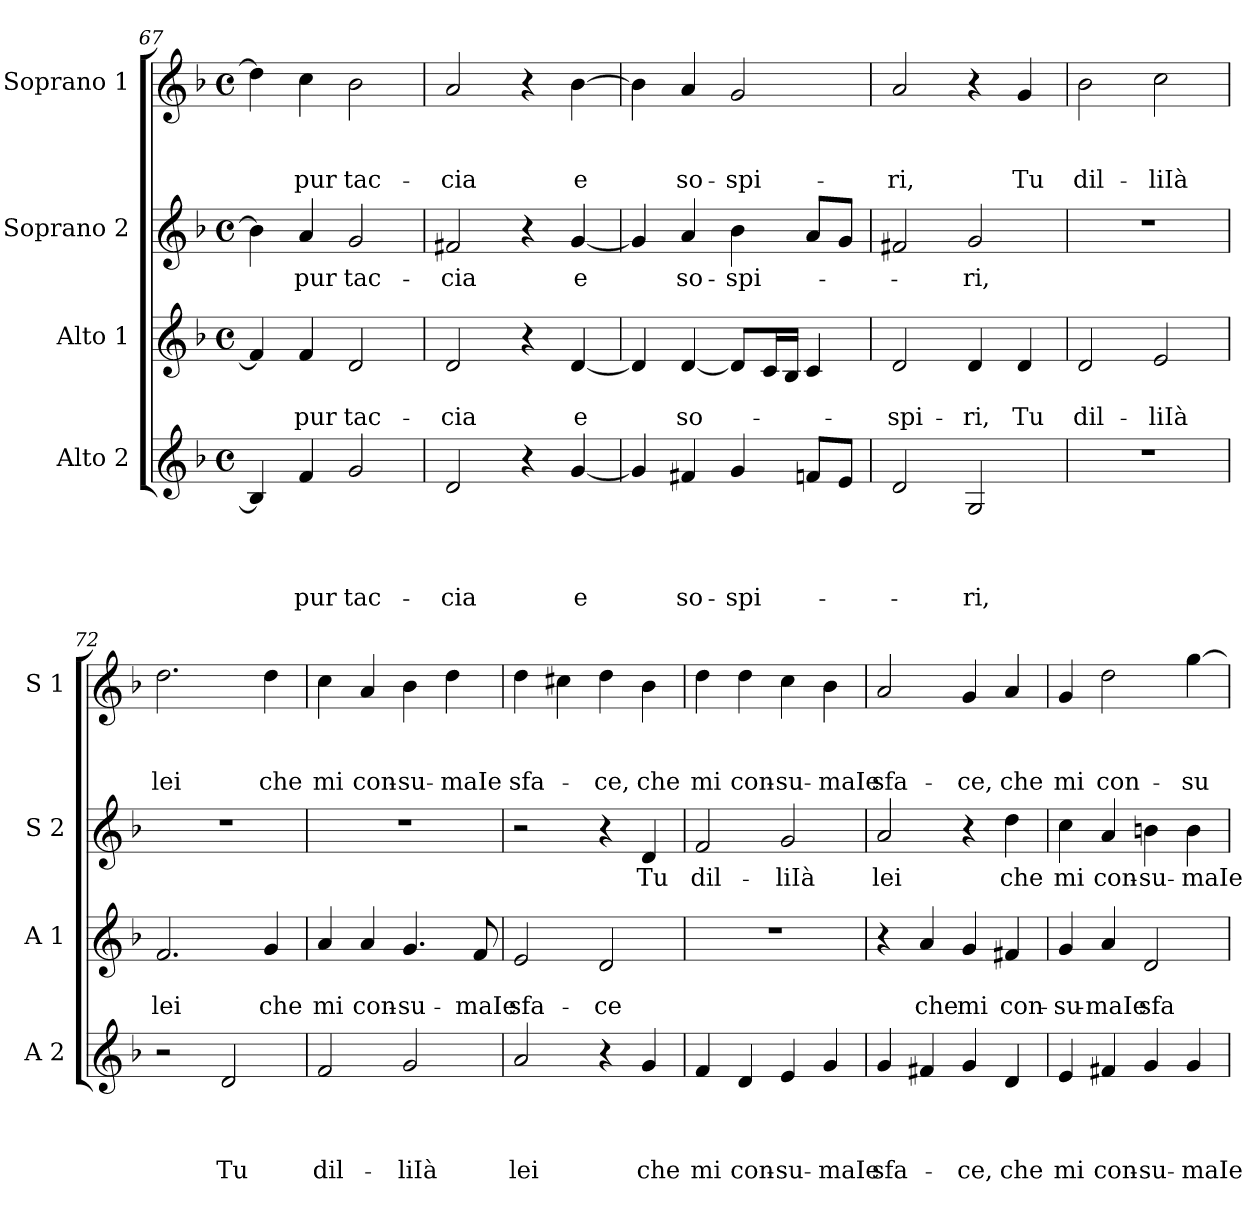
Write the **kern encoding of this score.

**kern	**text	**text	**text	**text	**kern	**text	**text	**kern	**text	**kern	**text	**text	**text
*part4	*part4	*part4	*part4	*part4	*part3	*part3	*part3	*part2	*part2	*part1	*part1	*part1	*part1
*staff4	*staff4	*staff4	*staff4	*staff4	*staff3	*staff3	*staff3	*staff2	*staff2	*staff1	*staff1	*staff1	*staff1
*I"Alto 2	*	*	*	*	*I"Alto 1	*	*	*I"Soprano 2	*	*I"Soprano 1	*	*	*
*I'A 2	*	*	*	*	*I'A 1	*	*	*I'S 2	*	*I'S 1	*	*	*
*clefG2	*	*	*	*	*clefG2	*	*	*clefG2	*	*clefG2	*	*	*
*k[b-]	*	*	*	*	*k[b-]	*	*	*k[b-]	*	*k[b-]	*	*	*
*F:	*	*	*	*	*F:	*	*	*F:	*	*F:	*	*	*
*M4/4	*	*	*	*	*M4/4	*	*	*M4/4	*	*M4/4	*	*	*
*met(c)	*	*	*	*	*met(c)	*	*	*met(c)	*	*met(c)	*	*	*
=67	=67	=67	=67	=67	=67	=67	=67	=67	=67	=67	=67	=67	=67
4B-/]	.	.	.	.	4f/]	.	.	4b-\]	.	4dd\]	.	.	.
!	!	!	!	!LO:LY:b	!	!	!LO:LY:b	!	!LO:LY:b	!	!	!	!LO:LY:b
4f/	.	.	.	pur	4f/	.	pur	4a/	pur	4cc\	.	.	pur
!	!	!	!	!LO:LY:b	!	!	!LO:LY:b	!	!LO:LY:b	!	!	!	!LO:LY:b
2g/	.	.	.	tac-	2d/	.	tac-	2g/	tac-	2b-\	.	.	tac-
=68	=68	=68	=68	=68	=68	=68	=68	=68	=68	=68	=68	=68	=68
!	!	!	!	!LO:LY:b	!	!	!LO:LY:b	!	!LO:LY:b	!	!	!	!LO:LY:b
2d/	.	.	.	-cia	2d/	.	-cia	2f#X/	-cia	2a/	.	.	-cia
4r	.	.	.	.	4r	.	.	4r	.	4r	.	.	.
!	!	!	!	!LO:LY:b	!	!	!LO:LY:b	!	!LO:LY:b	!	!	!	!LO:LY:b
[4g/	.	.	.	e	[4d/	.	e	[4g/	e	[4b-\	.	.	e
!!LO:LB:g=z
=69	=69	=69	=69	=69	=69	=69	=69	=69	=69	=69	=69	=69	=69
4g/]	.	.	.	.	4d/]	.	.	4g/]	.	4b-\]	.	.	.
!	!	!	!	!LO:LY:b	!	!	!LO:LY:b	!	!LO:LY:b	!	!	!	!LO:LY:b
4f#X/	.	.	.	so-	[4d/	.	so-	4a/	so-	4a/	.	.	so-
!	!	!	!	!LO:LY:b	!	!	!	!	!LO:LY:b	!	!	!	!LO:LY:b
4g/	.	.	.	-spi-	8d/L]	.	.	4b-\	-spi-	2g/	.	.	-spi-
.	.	.	.	.	16c/L	.	.	.	.	.	.	.	.
.	.	.	.	.	16B-/JJ	.	.	.	.	.	.	.	.
8fn/L	.	.	.	.	4c/	.	.	8a/L	.	.	.	.	.
8e/J	.	.	.	.	.	.	.	8g/J	.	.	.	.	.
=70	=70	=70	=70	=70	=70	=70	=70	=70	=70	=70	=70	=70	=70
!	!	!	!	!	!	!	!LO:LY:b	!	!	!	!	!	!LO:LY:b
2d/	.	.	.	.	2d/	.	-spi-	2f#X/	.	2a/	.	.	-ri,
!	!	!	!	!LO:LY:b	!	!	!LO:LY:b	!	!LO:LY:b	!	!	!	!
2G/	.	.	.	-ri,	4d/	.	-ri,	2g/	-ri,	4r	.	.	.
!	!	!	!	!	!	!	!LO:LY:b	!	!	!	!	!	!LO:LY:b
.	.	.	.	.	4d/	.	Tu	.	.	4g/	.	.	Tu
=71	=71	=71	=71	=71	=71	=71	=71	=71	=71	=71	=71	=71	=71
!	!	!	!	!	!	!	!LO:LY:b	!	!	!	!	!	!LO:LY:b
1r	.	.	.	.	2d/	.	dil-	1r	.	2b-\	.	.	dil-
!	!	!	!	!	!	!	!LO:LY:b	!	!	!	!	!	!LO:LY:b
.	.	.	.	.	2e/	.	-liIà	.	.	2cc\	.	.	-liIà
=72	=72	=72	=72	=72	=72	=72	=72	=72	=72	=72	=72	=72	=72
!	!	!	!	!	!	!	!LO:LY:b	!	!	!	!	!	!LO:LY:b
2r	.	.	.	.	2.f/	.	lei	1r	.	2.dd\	.	.	lei
!	!	!	!	!LO:LY:b	!	!	!	!	!	!	!	!	!
2d/	.	.	.	Tu	.	.	.	.	.	.	.	.	.
!	!	!	!	!	!	!	!LO:LY:b	!	!	!	!	!	!LO:LY:b
.	.	.	.	.	4g/	.	che	.	.	4dd\	.	.	che
=73	=73	=73	=73	=73	=73	=73	=73	=73	=73	=73	=73	=73	=73
!	!	!	!	!LO:LY:b	!	!	!LO:LY:b	!	!	!	!	!	!LO:LY:b
2f/	.	.	.	dil-	4a/	.	mi	1r	.	4cc\	.	.	mi
!	!	!	!	!	!	!	!LO:LY:b	!	!	!	!	!	!LO:LY:b
.	.	.	.	.	4a/	.	con-	.	.	4a/	.	.	con-
!	!	!	!	!LO:LY:b	!	!	!LO:LY:b	!	!	!	!	!	!LO:LY:b
2g/	.	.	.	-liIà	4.g/	.	-su-	.	.	4b-\	.	.	-su-
!	!	!	!	!	!	!	!	!	!	!	!	!	!LO:LY:b
.	.	.	.	.	.	.	.	.	.	4dd\	.	.	-maIe
!	!	!	!	!	!	!	!LO:LY:b	!	!	!	!	!	!
.	.	.	.	.	8f/	.	-maIe	.	.	.	.	.	.
!!LO:PB:g=z
=74	=74	=74	=74	=74	=74	=74	=74	=74	=74	=74	=74	=74	=74
!	!	!	!	!LO:LY:b	!	!	!LO:LY:b	!	!	!	!	!	!LO:LY:b
2a/	.	.	.	lei	2e/	.	sfa-	2r	.	4dd\	.	.	sfa-
.	.	.	.	.	.	.	.	.	.	4cc#X\	.	.	.
!	!	!	!	!	!	!	!LO:LY:b	!	!	!	!	!	!LO:LY:b
4r	.	.	.	.	2d/	.	-ce	4r	.	4dd\	.	.	-ce,
!	!	!	!	!LO:LY:b	!	!	!	!	!LO:LY:b	!	!	!	!LO:LY:b
4g/	.	.	.	che	.	.	.	4d/	Tu	4b-\	.	.	che
=75	=75	=75	=75	=75	=75	=75	=75	=75	=75	=75	=75	=75	=75
!	!	!	!	!LO:LY:b	!	!	!	!	!LO:LY:b	!	!	!	!LO:LY:b
4f/	.	.	.	mi	1r	.	.	2f/	dil-	4dd\	.	.	mi
!	!	!	!	!LO:LY:b	!	!	!	!	!	!	!	!	!LO:LY:b
4d/	.	.	.	con-	.	.	.	.	.	4dd\	.	.	con-
!	!	!	!	!LO:LY:b	!	!	!	!	!LO:LY:b	!	!	!	!LO:LY:b
4e/	.	.	.	-su-	.	.	.	2g/	-liIà	4cc\	.	.	-su-
!	!	!	!	!LO:LY:b	!	!	!	!	!	!	!	!	!LO:LY:b
4g/	.	.	.	-maIe	.	.	.	.	.	4b-\	.	.	-maIe
=76	=76	=76	=76	=76	=76	=76	=76	=76	=76	=76	=76	=76	=76
!	!	!	!	!LO:LY:b	!	!	!	!	!LO:LY:b	!	!	!	!LO:LY:b
4g/	.	.	.	sfa-	4r	.	.	2a/	lei	2a/	.	.	sfa-
!	!	!	!	!	!	!	!LO:LY:b	!	!	!	!	!	!
4f#X/	.	.	.	.	4a/	.	che	.	.	.	.	.	.
!	!	!	!	!LO:LY:b	!	!	!LO:LY:b	!	!	!	!	!	!LO:LY:b
4g/	.	.	.	-ce,	4g/	.	mi	4r	.	4g/	.	.	-ce,
!	!	!	!	!LO:LY:b	!	!	!LO:LY:b	!	!LO:LY:b	!	!	!	!LO:LY:b
4d/	.	.	.	che	4f#X/	.	con-	4dd\	che	4a/	.	.	che
=77	=77	=77	=77	=77	=77	=77	=77	=77	=77	=77	=77	=77	=77
!	!	!	!	!LO:LY:b	!	!	!LO:LY:b	!	!LO:LY:b	!	!	!	!LO:LY:b
4e/	.	.	.	mi	4g/	.	-su-	4cc\	mi	4g/	.	.	mi
!	!	!	!	!LO:LY:b	!	!	!LO:LY:b	!	!LO:LY:b	!	!	!	!LO:LY:b
4f#X/	.	.	.	con-	4a/	.	-maIe	4a/	con-	2dd\	.	.	con-
!	!	!	!	!LO:LY:b	!	!	!LO:LY:b	!	!LO:LY:b	!	!	!	!
4g/	.	.	.	-su-	2d/	.	sfa-	4bn\	-su-	.	.	.	.
!	!	!	!	!LO:LY:b	!	!	!	!	!LO:LY:b	!	!	!	!LO:LY:b
4g/	.	.	.	-maIe	.	.	.	4b\	-maIe	[4gg\	.	.	-su-
=	=	=	=	=	=	=	=	=	=	=	=	=	=
*-	*-	*-	*-	*-	*-	*-	*-	*-	*-	*-	*-	*-	*-
